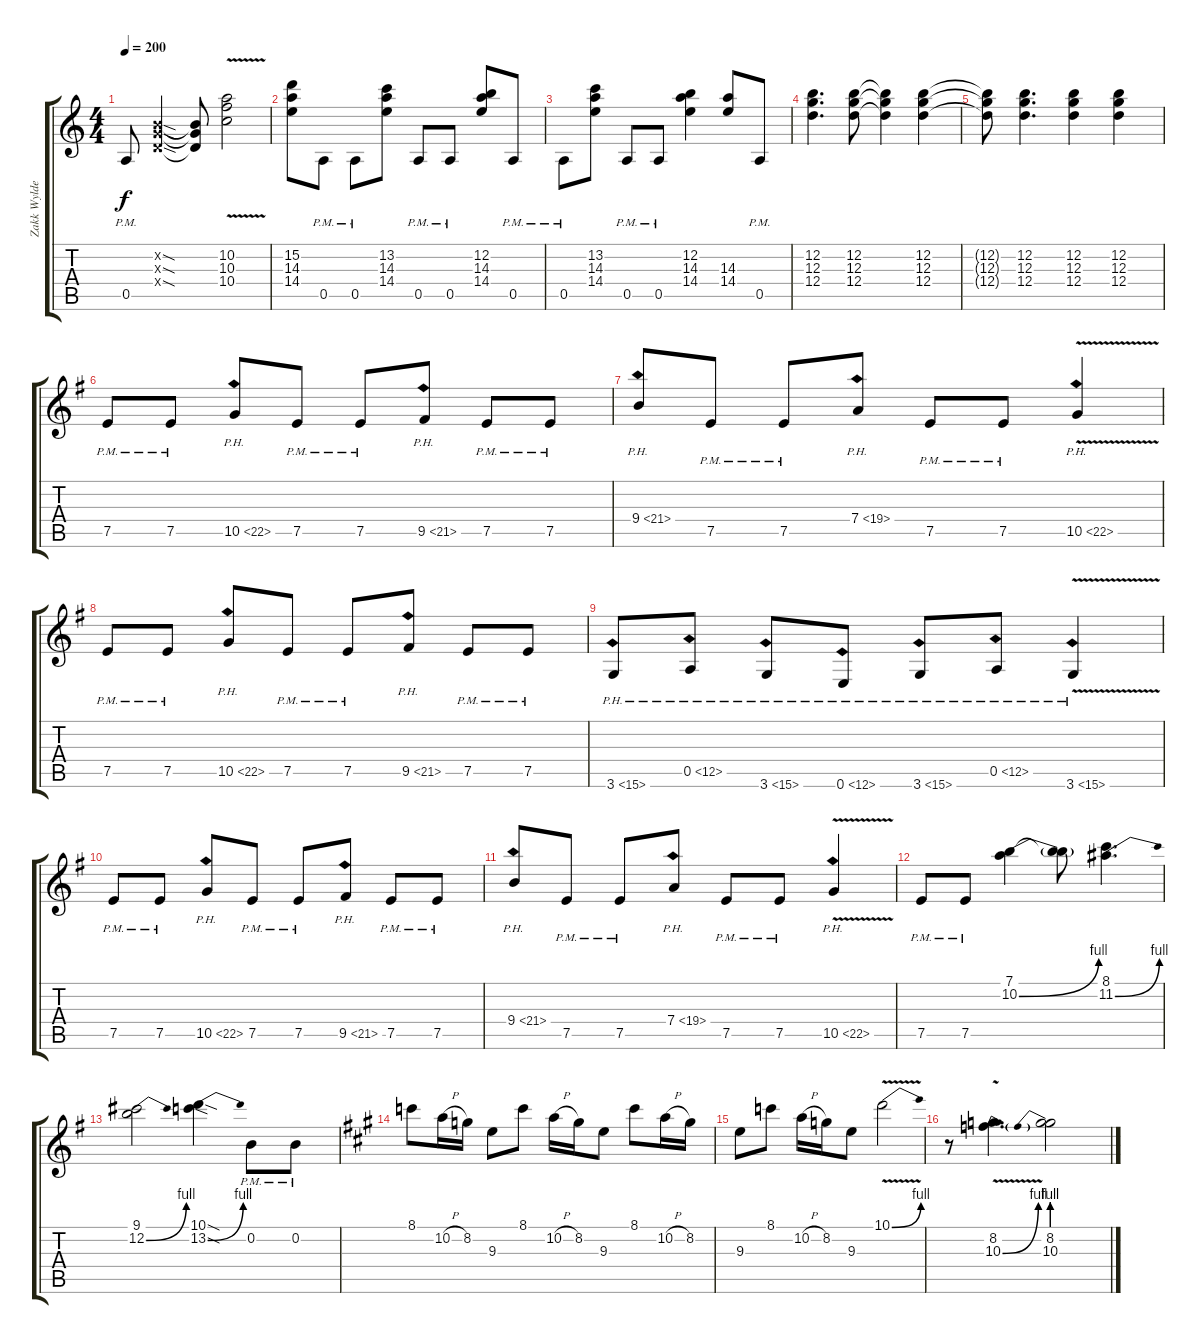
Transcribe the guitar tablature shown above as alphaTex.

\track ("Zakk Wylde (Solo)" "Zakk Wylde") {instrument overdrivenguitar}
\staff {score tabs}
\tuning (E4 B3 G3 D3 A2 E2) {hide}
\ts (4 4)
\tempo 200
\clef g2
\ks c
0.5{pm}.8{dy f} (0.2{sod x} 0.3{sod x} 0.4{sod x}).4 (0.2{t} 0.3{t} 0.4{t}).8 (10.2{v} 10.3{v} 10.4{v}).2 |
(15.2 14.3 14.4).8 0.5{pm}.8 0.5{pm}.8 (13.2 14.3 14.4).8 0.5{pm}.8 0.5{pm}.8 (12.2 14.3 14.4).8 0.5{pm}.8 |
0.5{pm}.8 (13.2 14.3 14.4).8 0.5{pm}.8 0.5{pm}.8 (12.2 14.3 14.4).4 (14.3 14.4).8 0.5{pm}.8 |
(12.2 12.3 12.4).4{d} (12.2 12.3 12.4).8 (12.2{t} 12.3{t} 12.4{t}).4 (12.2 12.3 12.4).4 |
(12.2{t} 12.3{t} 12.4{t}).8 (12.2 12.3 12.4).4{d} (12.2 12.3 12.4).4 (12.2 12.3 12.4).4 |
\ks g
7.5{pm}.8 7.5{pm}.8 10.5{ph 12}.8 7.5{pm}.8 7.5{pm}.8 9.5{ph 12}.8 7.5{pm}.8 7.5{pm}.8 |
9.4{ph 12}.8 7.5{pm}.8 7.5{pm}.8 7.4{ph 12}.8 7.5{pm}.8 7.5{pm}.8 10.5{ph 12 v}.4 |
7.5{pm}.8 7.5{pm}.8 10.5{ph 12}.8 7.5{pm}.8 7.5{pm}.8 9.5{ph 12}.8 7.5{pm}.8 7.5{pm}.8 |
3.6{ph 12}.8 0.5{ph 12}.8 3.6{ph 12}.8 0.6{ph 12}.8 3.6{ph 12}.8 0.5{ph 12}.8 3.6{ph 12 v}.4 |
7.5{pm}.8 7.5{pm}.8 10.5{ph 12}.8 7.5{pm}.8 7.5{pm}.8 9.5{ph 12}.8 7.5{pm}.8 7.5{pm}.8 |
9.4{ph 12}.8 7.5{pm}.8 7.5{pm}.8 7.4{ph 12}.8 7.5{pm}.8 7.5{pm}.8 10.5{ph 12 v}.4 |
7.5{pm}.8 7.5{pm}.8 (7.1 10.2{be (bend 0 0 60 4)}).4 (7.1{t} 10.2{t}).8 (8.1 11.2{be (bend 0 0 60 4)}).4{d} |
(9.1 12.2{be (bend 0 0 60 4)}).2 (10.1{sod} 13.2{be (bend 0 0 60 4) sod}).4 0.2{pm}.8 0.2{pm}.8 |
\ks a
8.1.8 10.2{h}.16 8.2.16 9.3.8 8.1.8 10.2{h}.16 8.2.16 9.3.8 8.1.8 10.2{h}.16 8.2.16 |
9.3.8 8.1.8 10.2{h}.16 8.2.16 9.3.8 10.1{be (bend 0 0 60 4) v}.2 |
r.8 (8.2 10.3{be (bend 0 0 60 4) v}).4{d} (8.2 10.3{be (prebend 0 4 60 4)}).2
